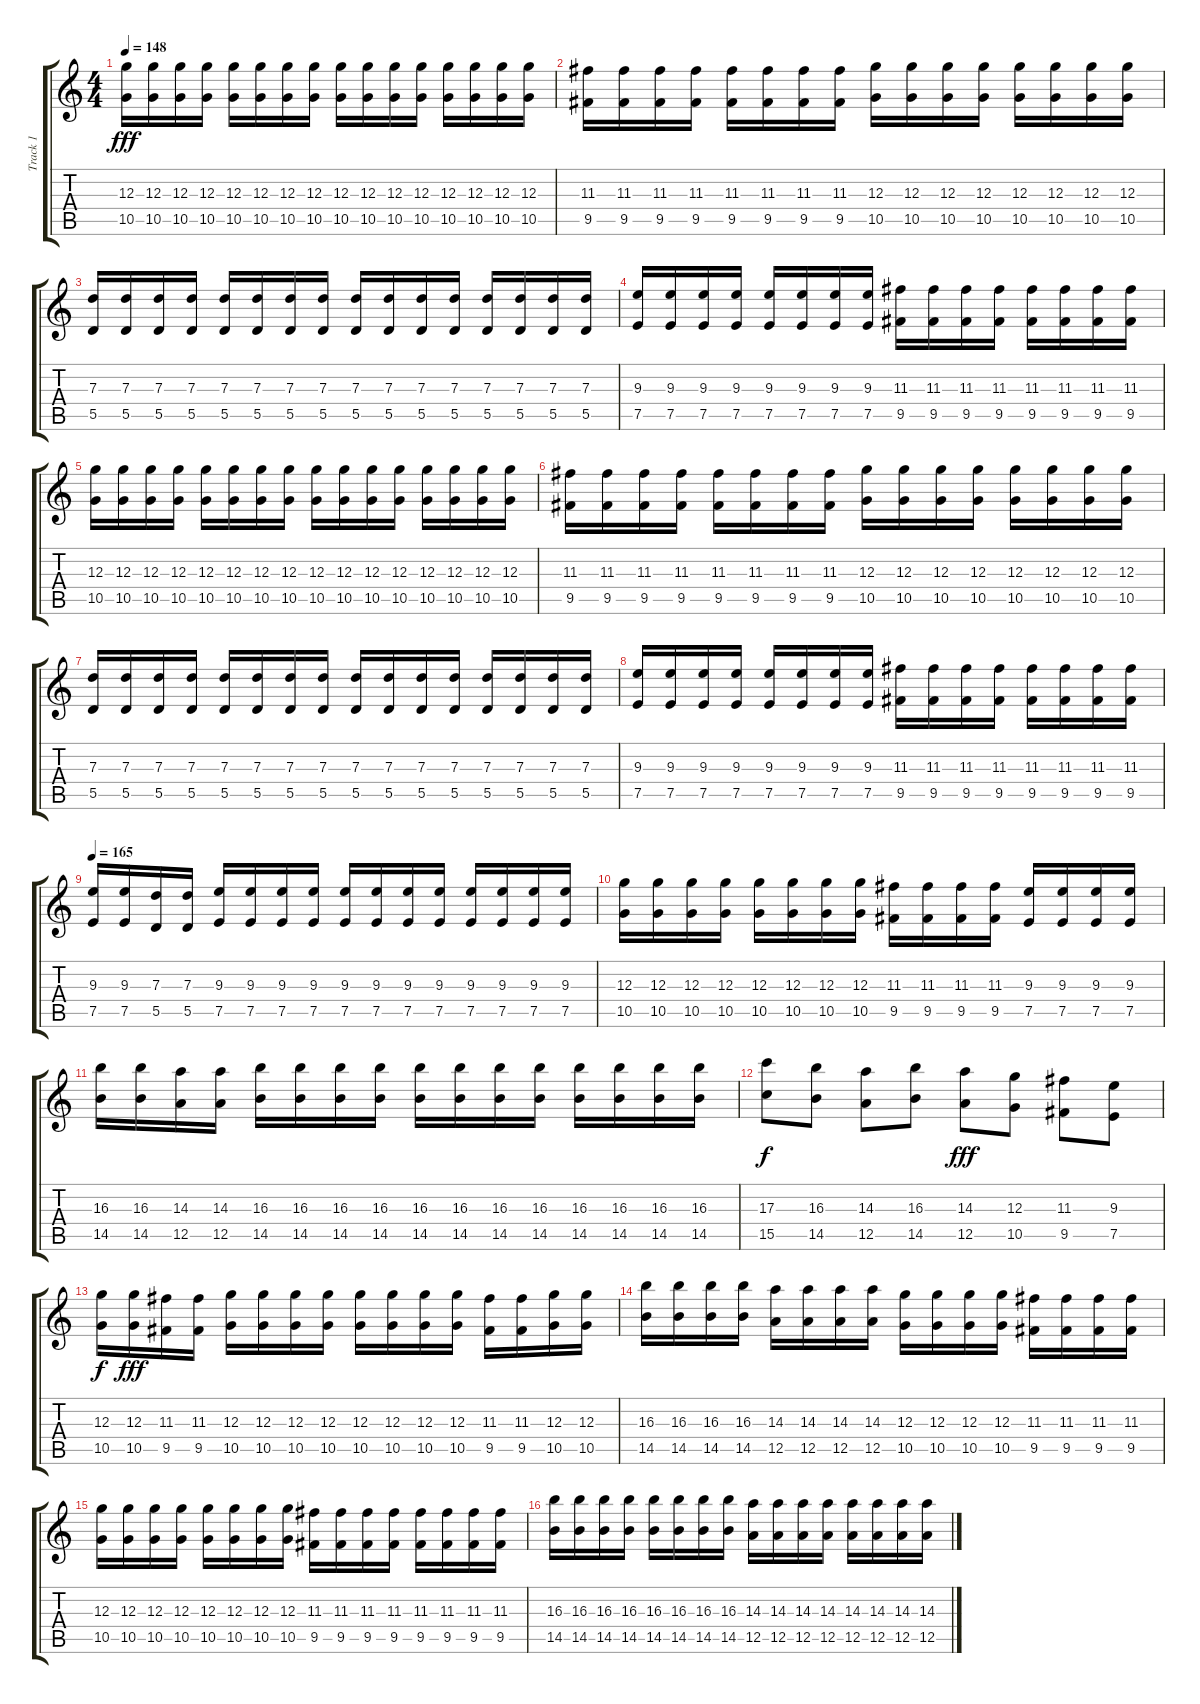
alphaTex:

\track ("Track 1" "Track 1") {instrument distortionguitar}
\staff {score tabs}
\tuning (E4 B3 G3 D3 A2 D2) {hide}
\ts (4 4)
\tempo 148
\clef g2
\ks c
(12.3 10.5).16{dy fff} (12.3 10.5).16 (12.3 10.5).16 (12.3 10.5).16 (12.3 10.5).16 (12.3 10.5).16 (12.3 10.5).16 (12.3 10.5).16 (12.3 10.5).16 (12.3 10.5).16 (12.3 10.5).16 (12.3 10.5).16 (12.3 10.5).16 (12.3 10.5).16 (12.3 10.5).16 (12.3 10.5).16 |
(11.3 9.5).16 (11.3 9.5).16 (11.3 9.5).16 (11.3 9.5).16 (11.3 9.5).16 (11.3 9.5).16 (11.3 9.5).16 (11.3 9.5).16 (12.3 10.5).16 (12.3 10.5).16 (12.3 10.5).16 (12.3 10.5).16 (12.3 10.5).16 (12.3 10.5).16 (12.3 10.5).16 (12.3 10.5).16 |
(7.3 5.5).16 (7.3 5.5).16 (7.3 5.5).16 (7.3 5.5).16 (7.3 5.5).16 (7.3 5.5).16 (7.3 5.5).16 (7.3 5.5).16 (7.3 5.5).16 (7.3 5.5).16 (7.3 5.5).16 (7.3 5.5).16 (7.3 5.5).16 (7.3 5.5).16 (7.3 5.5).16 (7.3 5.5).16 |
(9.3 7.5).16 (9.3 7.5).16 (9.3 7.5).16 (9.3 7.5).16 (9.3 7.5).16 (9.3 7.5).16 (9.3 7.5).16 (9.3 7.5).16 (11.3 9.5).16 (11.3 9.5).16 (11.3 9.5).16 (11.3 9.5).16 (11.3 9.5).16 (11.3 9.5).16 (11.3 9.5).16 (11.3 9.5).16 |
(12.3 10.5).16 (12.3 10.5).16 (12.3 10.5).16 (12.3 10.5).16 (12.3 10.5).16 (12.3 10.5).16 (12.3 10.5).16 (12.3 10.5).16 (12.3 10.5).16 (12.3 10.5).16 (12.3 10.5).16 (12.3 10.5).16 (12.3 10.5).16 (12.3 10.5).16 (12.3 10.5).16 (12.3 10.5).16 |
(11.3 9.5).16 (11.3 9.5).16 (11.3 9.5).16 (11.3 9.5).16 (11.3 9.5).16 (11.3 9.5).16 (11.3 9.5).16 (11.3 9.5).16 (12.3 10.5).16 (12.3 10.5).16 (12.3 10.5).16 (12.3 10.5).16 (12.3 10.5).16 (12.3 10.5).16 (12.3 10.5).16 (12.3 10.5).16 |
(7.3 5.5).16 (7.3 5.5).16 (7.3 5.5).16 (7.3 5.5).16 (7.3 5.5).16 (7.3 5.5).16 (7.3 5.5).16 (7.3 5.5).16 (7.3 5.5).16 (7.3 5.5).16 (7.3 5.5).16 (7.3 5.5).16 (7.3 5.5).16 (7.3 5.5).16 (7.3 5.5).16 (7.3 5.5).16 |
(9.3 7.5).16 (9.3 7.5).16 (9.3 7.5).16 (9.3 7.5).16 (9.3 7.5).16 (9.3 7.5).16 (9.3 7.5).16 (9.3 7.5).16 (11.3 9.5).16 (11.3 9.5).16 (11.3 9.5).16 (11.3 9.5).16 (11.3 9.5).16 (11.3 9.5).16 (11.3 9.5).16 (11.3 9.5).16 |
\tempo 165
(9.3 7.5).16 (9.3 7.5).16 (7.3 5.5).16 (7.3 5.5).16 (9.3 7.5).16 (9.3 7.5).16 (9.3 7.5).16 (9.3 7.5).16 (9.3 7.5).16 (9.3 7.5).16 (9.3 7.5).16 (9.3 7.5).16 (9.3 7.5).16 (9.3 7.5).16 (9.3 7.5).16 (9.3 7.5).16 |
(12.3 10.5).16 (12.3 10.5).16 (12.3 10.5).16 (12.3 10.5).16 (12.3 10.5).16 (12.3 10.5).16 (12.3 10.5).16 (12.3 10.5).16 (11.3 9.5).16 (11.3 9.5).16 (11.3 9.5).16 (11.3 9.5).16 (9.3 7.5).16 (9.3 7.5).16 (9.3 7.5).16 (9.3 7.5).16 |
(16.3 14.5).16 (16.3 14.5).16 (14.3 12.5).16 (14.3 12.5).16 (16.3 14.5).16 (16.3 14.5).16 (16.3 14.5).16 (16.3 14.5).16 (16.3 14.5).16 (16.3 14.5).16 (16.3 14.5).16 (16.3 14.5).16 (16.3 14.5).16 (16.3 14.5).16 (16.3 14.5).16 (16.3 14.5).16 |
(17.3 15.5).8{dy f} (16.3 14.5).8 (14.3 12.5).8 (16.3 14.5).8 (14.3 12.5).8{dy fff} (12.3 10.5).8 (11.3 9.5).8 (9.3 7.5).8 |
(12.3 10.5).16{dy f} (12.3 10.5).16{dy fff} (11.3 9.5).16 (11.3 9.5).16 (12.3 10.5).16 (12.3 10.5).16 (12.3 10.5).16 (12.3 10.5).16 (12.3 10.5).16 (12.3 10.5).16 (12.3 10.5).16 (12.3 10.5).16 (11.3 9.5).16 (11.3 9.5).16 (12.3 10.5).16 (12.3 10.5).16 |
(16.3 14.5).16 (16.3 14.5).16 (16.3 14.5).16 (16.3 14.5).16 (14.3 12.5).16 (14.3 12.5).16 (14.3 12.5).16 (14.3 12.5).16 (12.3 10.5).16 (12.3 10.5).16 (12.3 10.5).16 (12.3 10.5).16 (11.3 9.5).16 (11.3 9.5).16 (11.3 9.5).16 (11.3 9.5).16 |
(12.3 10.5).16 (12.3 10.5).16 (12.3 10.5).16 (12.3 10.5).16 (12.3 10.5).16 (12.3 10.5).16 (12.3 10.5).16 (12.3 10.5).16 (11.3 9.5).16 (11.3 9.5).16 (11.3 9.5).16 (11.3 9.5).16 (11.3 9.5).16 (11.3 9.5).16 (11.3 9.5).16 (11.3 9.5).16 |
(16.3 14.5).16 (16.3 14.5).16 (16.3 14.5).16 (16.3 14.5).16 (16.3 14.5).16 (16.3 14.5).16 (16.3 14.5).16 (16.3 14.5).16 (14.3 12.5).16 (14.3 12.5).16 (14.3 12.5).16 (14.3 12.5).16 (14.3 12.5).16 (14.3 12.5).16 (14.3 12.5).16 (14.3 12.5).16
